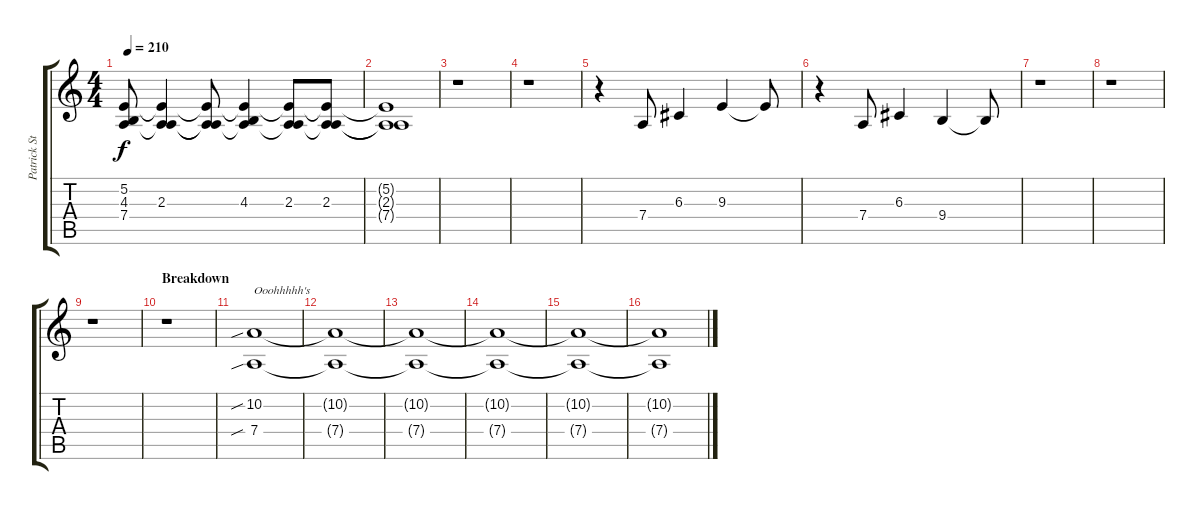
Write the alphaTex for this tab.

\track ("Patrick Stump (Backing Vocals)" "Patrick St") {instrument oboe}
\staff {score tabs}
\tuning (E4 B3 G3 D3 A2 E2) {hide}
\ts (4 4)
\tempo 210
\clef g2
\ks c
(5.2{t} 4.3{t} 7.4{t}).8{dy f} (5.2{t} 2.3 7.4{t}).4 (5.2{t} 2.3{t} 7.4{t}).8 (5.2{t} 4.3 7.4{t}).4 (5.2{t} 2.3 7.4{t}).8 (5.2{t} 2.3 7.4{t}).8 |
(5.2{t} 2.3{t} 7.4{t}).1 |
r.1 |
r.1 |
r.4{balance 0} 7.4.8 6.3.4 9.3.4 9.3{t}.8 |
r.4{balance 16} 7.4.8 6.3.4 9.4.4 9.4{t}.8{balance 8} |
r.1 |
r.1 |
r.1 |
\section ("" "Breakdown")
r.1{volume 6} |
(10.2{sib} 7.4{sib}).1{txt "Ooohhhhh's" volume 6} |
(10.2{t} 7.4{t}).1 |
(10.2{t} 7.4{t}).1 |
(10.2{t} 7.4{t}).1 |
(10.2{t} 7.4{t}).1 |
(10.2{t} 7.4{t}).1
